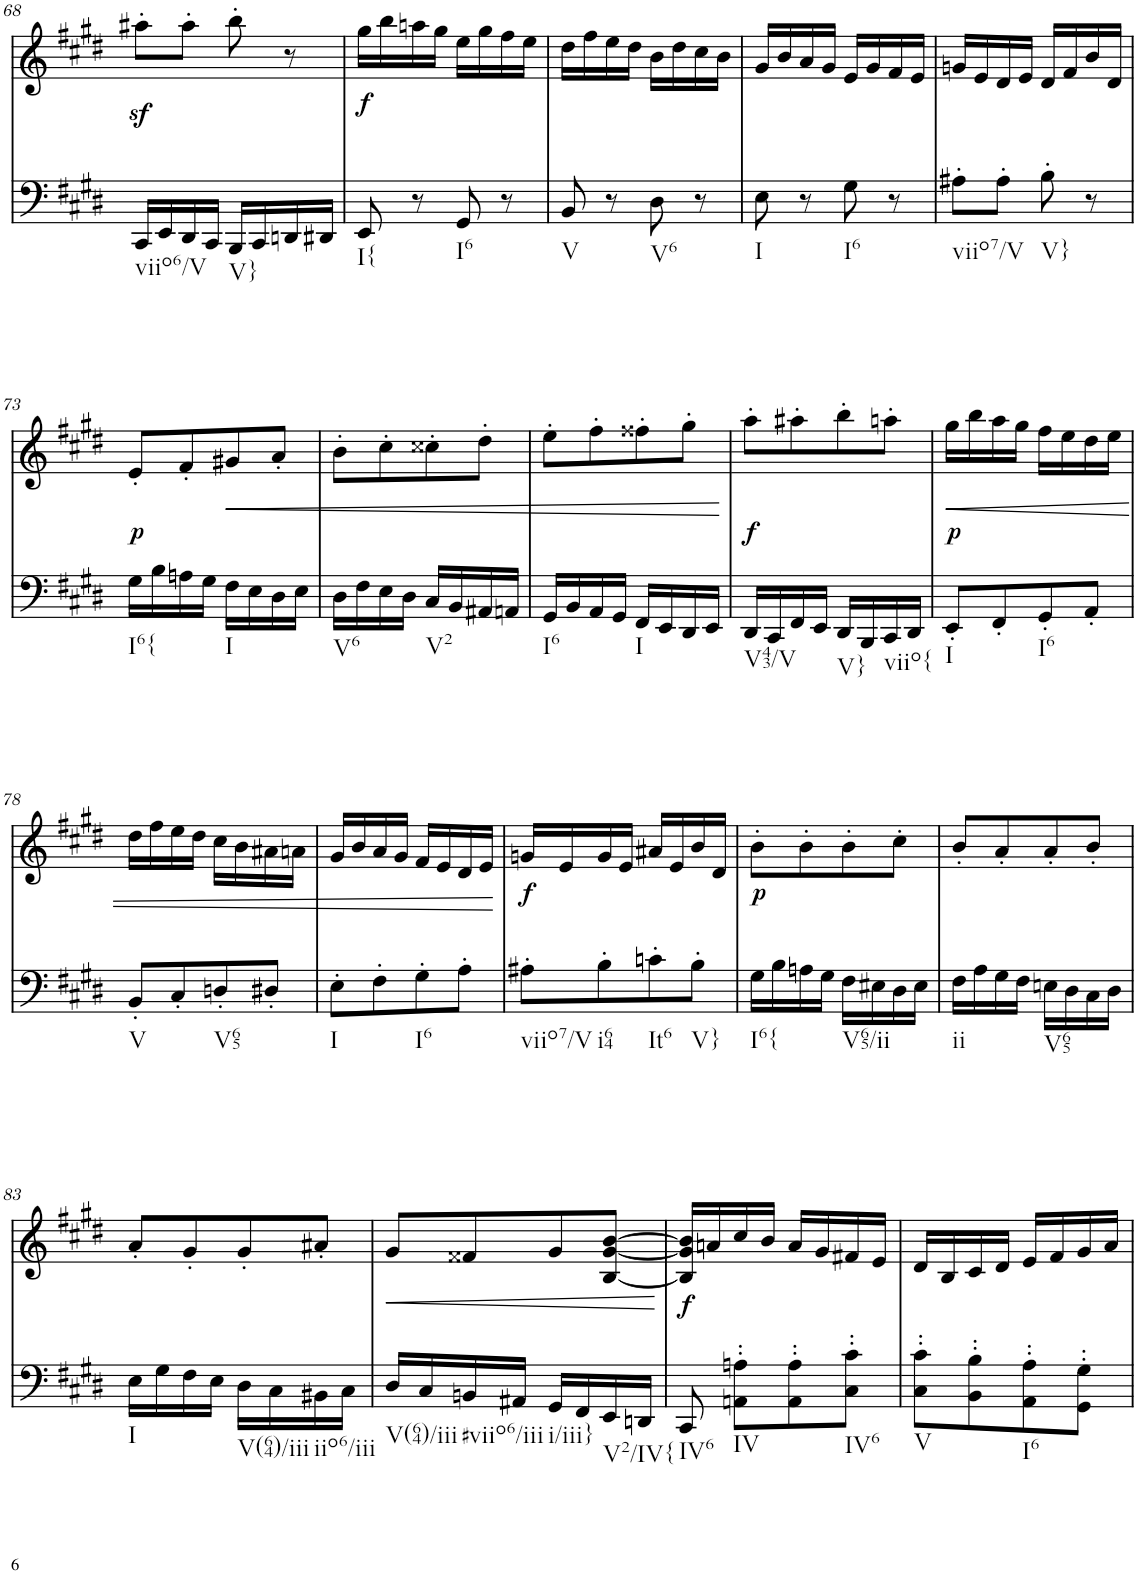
**kern	**kern	**text	**dynam
*part2	*part1	*part1	*part1
*staff2	*staff1	*staff1	*staff1
*I"Piano	*I"Piano	*	*
*I'Pno	*I'Pno	*	*
!!LO:PB:g=z
*clefF4	*clefG2	*	*
*k[f#c#g#d#]	*k[f#c#g#d#]	*	*
*E:	*E:	*	*
*M2/4	*M2/4	*	*
=68	=68	=68	=68
!LO:TX:b:t=viio6/V	!	!	!
16CC#/LL	8aa#Xz<'\L	.	.
16EE/	.	.	.
16DD#/	8aa#'\J	.	.
16CC#/JJ	.	.	.
!LO:TX:b:t=V}	!	!	!
16BBB/LL	8bb'\	.	.
16CC#/	.	.	.
16DDn/	8r	.	.
16DD#X/JJ	.	.	.
=69	=69	=69	=69
!LO:TX:b:t=I{	!	!	!
!	!	!LO:LY:b	!
8EE/	16gg#\LL	.	.
.	16bb\	.	.
8r	16aan\	.	.
.	16gg#\JJ	.	.
!LO:TX:b:t=I6	!	!	!
8GG#/	16ee\LL	.	.
.	16gg#\	.	.
8r	16ff#\	.	.
.	16ee\JJ	.	.
=70	=70	=70	=70
!LO:TX:b:t=V	!	!	!
8BB/	16dd#\LL	.	.
.	16ff#\	.	.
8r	16ee\	.	.
.	16dd#\JJ	.	.
!LO:TX:b:t=V6	!	!	!
8D#\	16b\LL	.	.
.	16dd#\	.	.
8r	16cc#\	.	.
.	16b\JJ	.	.
=71	=71	=71	=71
!LO:TX:b:t=I	!	!	!
8E\	16g#/LL	.	.
.	16b/	.	.
8r	16a/	.	.
.	16g#/JJ	.	.
!LO:TX:b:t=I6	!	!	!
8G#\	16e/LL	.	.
.	16g#/	.	.
8r	16f#/	.	.
.	16e/JJ	.	.
=72	=72	=72	=72
!LO:TX:b:t=viio7/V	!	!	!
8A#X'\L	16gn/LL	.	.
.	16e/	.	.
8A#'\J	16d#/	.	.
.	16e/JJ	.	.
!LO:TX:b:t=V}	!	!	!
8B'\	16d#/LL	.	.
.	16f#/	.	.
8r	16b/	.	.
.	16d#/JJ	.	.
!!LO:LB:g=z
=73	=73	=73	=73
!LO:TX:b:t=I6{	!	!	!
!	!	!LO:LY:b	!
16G#\LL	8e'/L	.	.
16B\	.	.	.
16An\	8f#'/	.	.
16G#\JJ	.	.	.
!LO:TX:b:t=I	!	!	!
!	!	!	!LO:HP:b
16F#\LL	8g#X/	.	<
16E\	.	.	.
16D#\	8a'/J	.	.
16E\JJ	.	.	.
=74	=74	=74	=74
!LO:TX:b:t=V6	!	!	!
16D#\LL	8b'\L	.	.
16F#\	.	.	.
16E\	8cc#'\	.	.
16D#\JJ	.	.	.
!LO:TX:b:t=V2	!	!	!
16C#/LL	8cc##X'\	.	.
16BB/	.	.	.
16AA#X/	8dd#'\J	.	.
16AAn/JJ	.	.	.
=75	=75	=75	=75
!LO:TX:b:t=I6	!	!	!
16GG#/LL	8ee'\L	.	.
16BB/	.	.	.
16AA/	8ff#'\	.	.
16GG#/JJ	.	.	.
!LO:TX:b:t=I	!	!	!
16FF#/LL	8ff##X'\	.	.
16EE/	.	.	.
16DD#/	8gg#'\J	.	.
16EE/JJ	.	.	.
.	.	.	[
=76	=76	=76	=76
!LO:TX:b:t=V43/V	!	!	!
!	!	!LO:LY:b	!
16DD#/LL	8aa'\L	.	.
16CC#/	.	.	.
16FF#/	8aa#X'\	.	.
16EE/JJ	.	.	.
!LO:TX:b:t=V}	!	!	!
16DD#/LL	8bb'\	.	.
16BBB/	.	.	.
!LO:TX:b:t=viio{	!	!	!
16CC#/	8aan'\J	.	.
16DD#/JJ	.	.	.
=77	=77	=77	=77
!LO:TX:b:t=I	!	!	!
!	!	!LO:LY:b	!LO:HP:b
8EE'/L	16gg#\LL	.	<
.	16bb\	.	.
8FF#'/	16aa\	.	.
.	16gg#\JJ	.	.
!LO:TX:b:t=I6	!	!	!
8GG#'/	16ff#\LL	.	.
.	16ee\	.	.
8AA'/J	16dd#\	.	.
.	16ee\JJ	.	.
!!LO:LB:g=z
=78	=78	=78	=78
!LO:TX:b:t=V	!	!	!
8BB'/L	16dd#\LL	.	.
.	16ff#\	.	.
8C#'/	16ee\	.	.
.	16dd#\JJ	.	.
!LO:TX:b:t=V65	!	!	!
8Dn'/	16cc#\LL	.	.
.	16b\	.	.
8D#X'/J	16a#X\	.	.
.	16an\JJ	.	.
=79	=79	=79	=79
!LO:TX:b:t=I	!	!	!
8E'\L	16g#/LL	.	.
.	16b/	.	.
8F#'\	16a/	.	.
.	16g#/JJ	.	.
!LO:TX:b:t=I6	!	!	!
8G#'\	16f#/LL	.	.
.	16e/	.	.
8A'\J	16d#/	.	.
.	16e/JJ	.	.
.	.	.	[
=80	=80	=80	=80
!LO:TX:b:t=viio7/V	!	!	!
!	!	!LO:LY:b	!
8A#X'\L	16gn/LL	.	.
.	16e/	.	.
!LO:TX:b:t=i64	!	!	!
8B'\	16g/	.	.
.	16e/JJ	.	.
!LO:TX:b:t=It6	!	!	!
8cn'\	16a#X/LL	.	.
.	16e/	.	.
!LO:TX:b:t=V}	!	!	!
8B'\J	16b/	.	.
.	16d#/JJ	.	.
=81	=81	=81	=81
!LO:TX:b:t=I6{	!	!	!
!	!	!LO:LY:b	!
16G#\LL	8b'\L	.	.
16B\	.	.	.
16An\	8b'\	.	.
16G#\JJ	.	.	.
!LO:TX:b:t=V65/ii	!	!	!
16F#\LL	8b'\	.	.
16E#X\	.	.	.
16D#\	8cc#'\J	.	.
16E#\JJ	.	.	.
=82	=82	=82	=82
!LO:TX:b:t=ii	!	!	!
16F#\LL	8b'/L	.	.
16A\	.	.	.
16G#\	8a'/	.	.
16F#\JJ	.	.	.
!LO:TX:b:t=V65	!	!	!
16En\LL	8a'/	.	.
16D#\	.	.	.
16C#\	8b'/J	.	.
16D#\JJ	.	.	.
!!LO:LB:g=z
=83	=83	=83	=83
!LO:TX:b:t=I	!	!	!
16E\LL	8a'/L	.	.
16G#\	.	.	.
16F#\	8g#'/	.	.
16E\JJ	.	.	.
!LO:TX:b:t=V(64)/iii	!	!	!
16D#\LL	8g#'/	.	.
16C#\	.	.	.
!LO:TX:b:t=iio6/iii	!	!	!
16BB#X\	8a#X'/J	.	.
16C#\JJ	.	.	.
=84	=84	=84	=84
!LO:TX:b:t=V(64)/iii	!	!	!
!	!	!	!LO:HP:b
16D#/LL	8g#/L	.	<
16C#/	.	.	.
!LO:TX:b:t=#viio6/iii	!	!	!
16BBn/	8f##X/	.	.
16AA#X/JJ	.	.	.
!LO:TX:b:t=i/iii}	!	!	!
16GG#/LL	8g#/	.	.
16FF#/	.	.	.
!LO:TX:b:t=V2/IV{	!	!	!
16EE/	[8B/ [8g#/ [8b/J	.	.
16DDn/JJ	.	.	.
.	.	.	[
=85	=85	=85	=85
!LO:TX:b:t=IV6	!	!	!
!	!	!LO:LY:b	!
8CC#/	16B/] 16g#/] 16b/]LL	.	.
.	16an/	.	.
!LO:TX:b:t=IV	!	!	!
8AAn\' 8An\'L	16cc#/	.	.
.	16b/JJ	.	.
8AA\' 8A\'	16a/LL	.	.
.	16g#/	.	.
!LO:TX:b:t=IV6	!	!	!
8C#\' 8c#\'J	16f#X/	.	.
.	16e/JJ	.	.
=86	=86	=86	=86
!LO:TX:b:t=V	!	!	!
8C#\' 8c#\'L	16d#/LL	.	.
.	16B/	.	.
8BB\' 8B\'	16c#/	.	.
.	16d#/JJ	.	.
!LO:TX:b:t=I6	!	!	!
8AA\' 8A\'	16e/LL	.	.
.	16f#/	.	.
8GG#\' 8G#\'J	16g#/	.	.
.	16a/JJ	.	.
=	=	=	=
*-	*-	*-	*-
